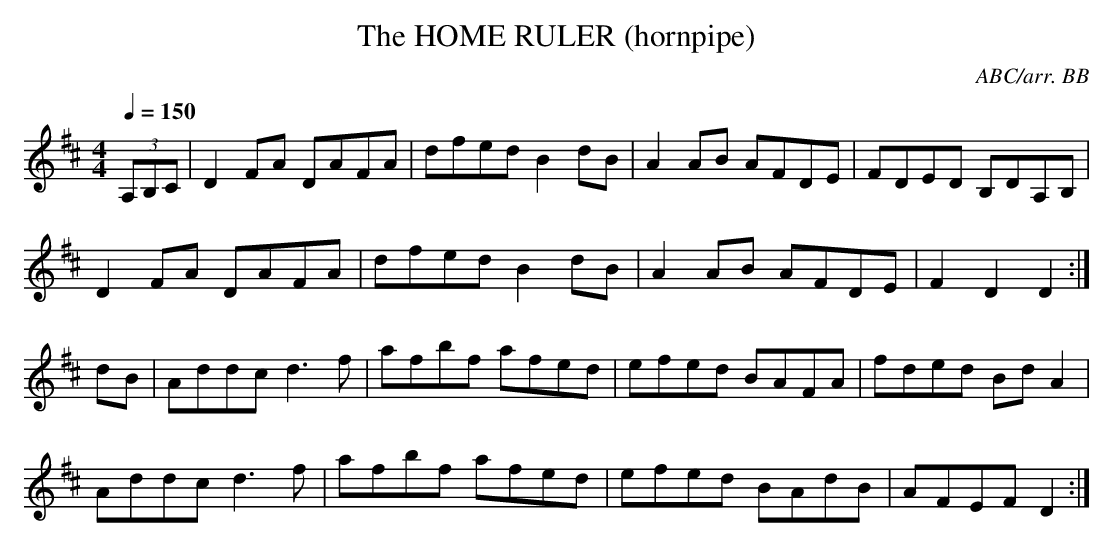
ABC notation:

X:1
T:HOME RULER (hornpipe), The
C:ABC/arr. BB
M:4/4
L:1/8
Q:1/4=150
K:D
(3A,B,C|D2FA DAFA|dfed  B2dB|A2AB  AFDE|FDED B,DA,B,|
D2FA DAFA|dfed B2dB|A2AB AFDE|F2D2 D2 :|
dB|Addc d3 f|afbf afed|efed BAFA|fded BdA2|
Addc d3 f|afbf afed|efed BAdB|AFEF D2 :|
